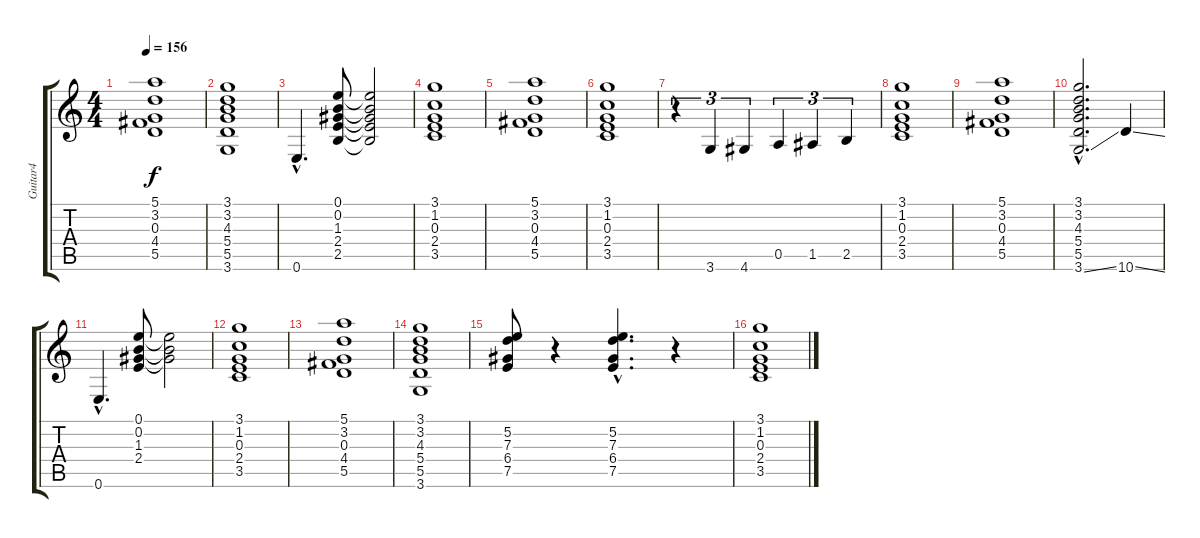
\track ("Guitar4" "Guitar4") {instrument acousticguitarsteel}
\staff {score tabs}
\tuning (E4 B3 G3 D3 A2 E2) {hide}
\ts (4 4)
\tempo 156
\clef g2
\ks c
(5.1 3.2 0.3 4.4 5.5).1{dy f} |
(3.1 3.2 4.3 5.4 5.5 3.6).1 |
0.6{hac}.4{d} (0.1 0.2 1.3 2.4 2.5).8 (0.1{t} 0.2{t} 1.3{t} 2.4{t} 2.5{t}).2 |
(3.1 1.2 0.3 2.4 3.5).1 |
(5.1 3.2 0.3 4.4 5.5).1 |
(3.1 1.2 0.3 2.4 3.5).1 |
r.4{tu (3 2)} 3.6.4{tu (3 2)} 4.6.4{tu (3 2)} 0.5.4{tu (3 2)} 1.5.4{tu (3 2)} 2.5.4{tu (3 2)} |
(3.1 1.2 0.3 2.4 3.5).1 |
(5.1 3.2 0.3 4.4 5.5).1 |
(3.1{hac} 3.2{hac} 4.3{hac} 5.4{hac} 5.5{hac} 3.6{ss hac}).2{d} 10.6{ss}.4 |
0.6{hac}.4{d} (0.1 0.2 1.3 2.4).8 (0.1{t} 0.2{t} 1.3{t}).2 |
(3.1 1.2 0.3 2.4 3.5).1 |
(5.1 3.2 0.3 4.4 5.5).1 |
(3.1 3.2 4.3 5.4 5.5 3.6).1 |
(5.2 7.3 6.4 7.5).8 r.4 (5.2{hac} 7.3{hac} 6.4{hac} 7.5{hac}).4{d} r.4 |
(3.1 1.2 0.3 2.4 3.5).1
